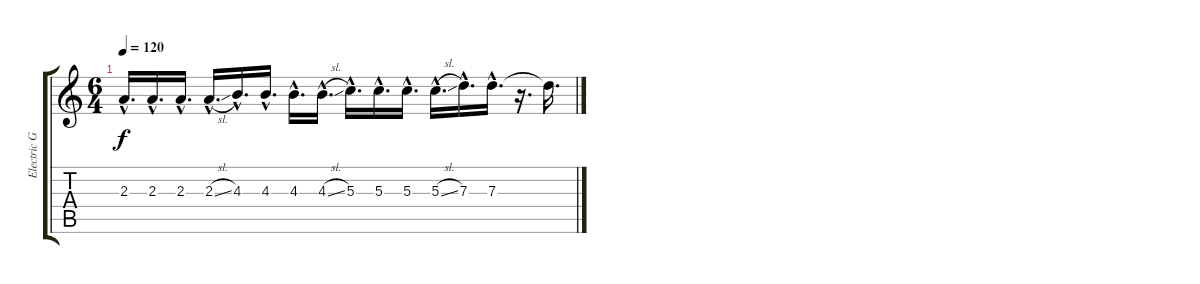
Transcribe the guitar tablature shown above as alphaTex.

\track ("Electric Guitar" "Electric G") {instrument electricguitarclean}
\staff {score tabs}
\tuning (E4 B3 G3 D3 A2 E2) {hide}
\ts (6 4)
\tempo 120
\clef g2
\ks c
2.3{hac}.16{d dy f} 2.3{hac}.16{d} 2.3{hac}.16{d} 2.3{sl hac}.16{d} 4.3{hac}.16{d} 4.3{hac}.16{d} 4.3{hac}.16{d} 4.3{sl hac}.16{d} 5.3{hac}.16{d} 5.3{hac}.16{d} 5.3{hac}.16{d} 5.3{sl hac}.16{d} 7.3{hac}.16{d} 7.3{hac}.16{d} r.16{d} 7.3{t}.16{d}
